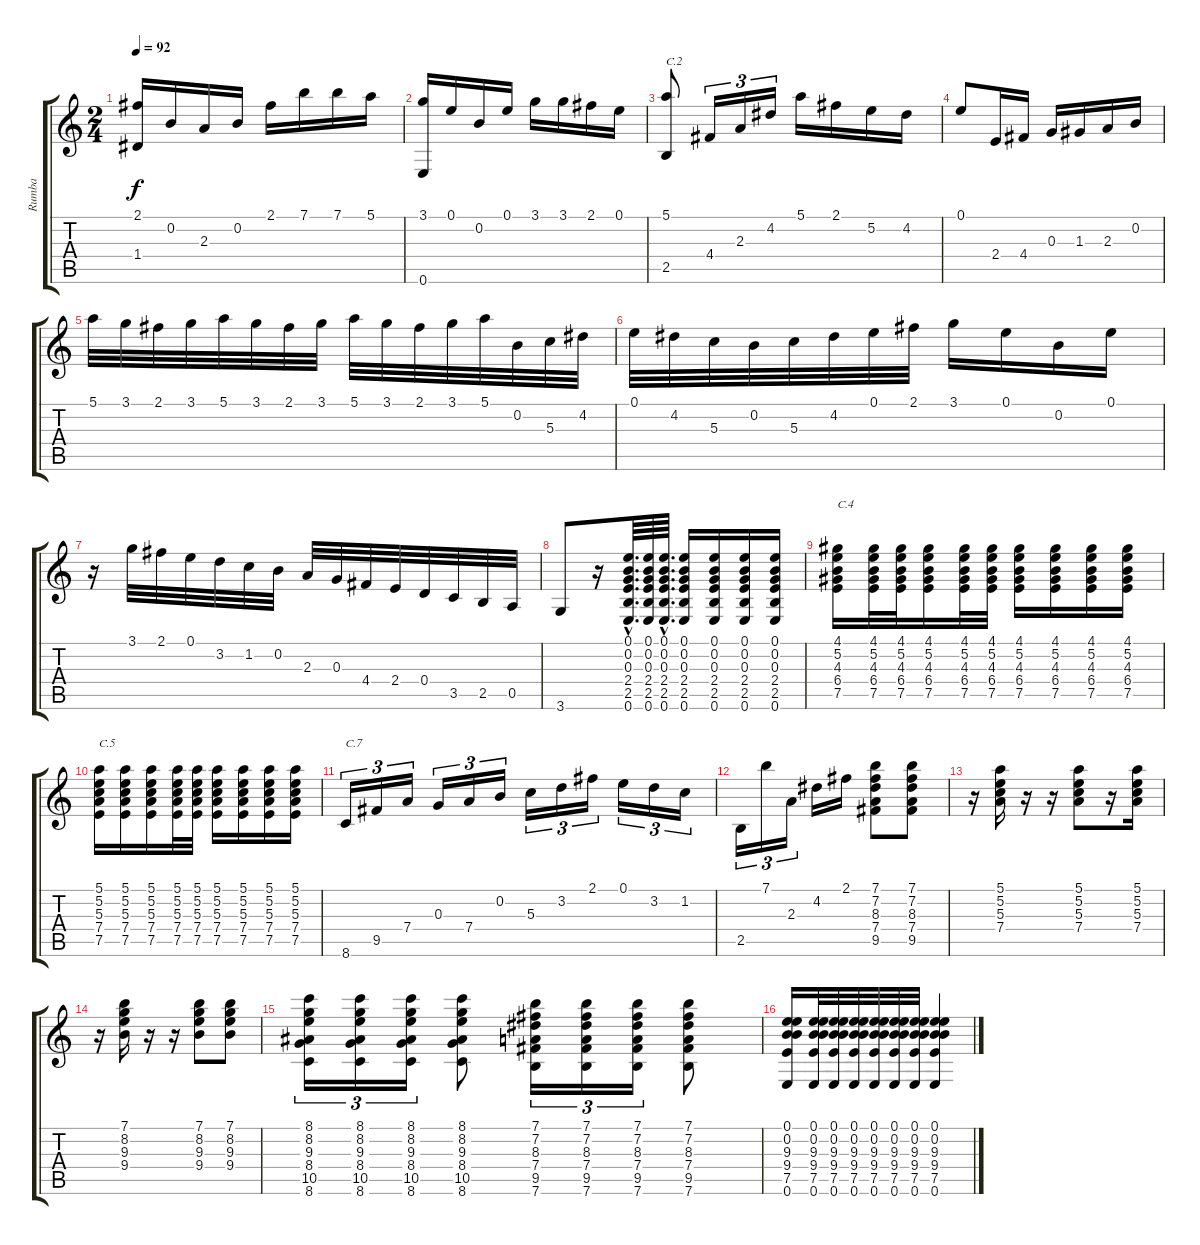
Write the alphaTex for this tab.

\track ("Rumba" "Rumba") {instrument acousticguitarnylon}
\staff {score tabs}
\tuning (E4 B3 G3 D3 A2 E2) {hide}
\ts (2 4)
\tempo 92
\clef g2
\ks c
(2.1 1.4).16{dy f} 0.2.16 2.3.16 0.2.16 2.1.16 7.1.16 7.1.16 5.1.16 |
(3.1 0.6).16 0.1.16 0.2.16 0.1.16 3.1.16 3.1.16 2.1.16 0.1.16 |
(5.1 2.5).8{txt "C.2"} 4.4.16{tu (3 2)} 2.3.16{tu (3 2)} 4.2.16{tu (3 2)} 5.1.16 2.1.16 5.2.16 4.2.16 |
0.1.8 2.4.16 4.4.16 0.3.16 1.3.16 2.3.16 0.2.16 |
5.1.32 3.1.32 2.1.32 3.1.32 5.1.32 3.1.32 2.1.32 3.1.32 5.1.32 3.1.32 2.1.32 3.1.32 5.1.32 0.2.32 5.3.32 4.2.32 |
0.1.32 4.2.32 5.3.32 0.2.32 5.3.32 4.2.32 0.1.32 2.1.32 3.1.16 0.1.16 0.2.16 0.1.16 |
r.16 3.1.32 2.1.32 0.1.32 3.2.32 1.2.32 0.2.32 2.3.32 0.3.32 4.4.32 2.4.32 0.4.32 3.5.32 2.5.32 0.5.32 |
3.6.8 r.16 (0.1{hac} 0.2{hac} 0.3{hac} 2.4{hac} 2.5{hac} 0.6{hac}).64{d} (0.1 0.2 0.3 2.4 2.5 0.6).64 (0.1{hac} 0.2{hac} 0.3{hac} 2.4{hac} 2.5{hac} 0.6{hac}).64{d} (0.1 0.2 0.3 2.4 2.5 0.6).16 (0.1 0.2 0.3 2.4 2.5 0.6).16 (0.1 0.2 0.3 2.4 2.5 0.6).16 (0.1 0.2 0.3 2.4 2.5 0.6).16 |
(4.1 5.2 4.3 6.4 7.5).16{txt "C.4"} (4.1 5.2 4.3 6.4 7.5).32 (4.1 5.2 4.3 6.4 7.5).32 (4.1 5.2 4.3 6.4 7.5).16 (4.1 5.2 4.3 6.4 7.5).32 (4.1 5.2 4.3 6.4 7.5).32 (4.1 5.2 4.3 6.4 7.5).16 (4.1 5.2 4.3 6.4 7.5).16 (4.1 5.2 4.3 6.4 7.5).16 (4.1 5.2 4.3 6.4 7.5).16 |
(5.1 5.2 5.3 7.4 7.5).16{txt "C.5"} (5.1 5.2 5.3 7.4 7.5).16 (5.1 5.2 5.3 7.4 7.5).16 (5.1 5.2 5.3 7.4 7.5).32 (5.1 5.2 5.3 7.4 7.5).32 (5.1 5.2 5.3 7.4 7.5).16 (5.1 5.2 5.3 7.4 7.5).16 (5.1 5.2 5.3 7.4 7.5).16 (5.1 5.2 5.3 7.4 7.5).16 |
8.6.16{tu (3 2) txt "C.7"} 9.5.16{tu (3 2)} 7.4.16{tu (3 2)} 0.3.16{tu (3 2)} 7.4.16{tu (3 2)} 0.2.16{tu (3 2)} 5.3.16{tu (3 2)} 3.2.16{tu (3 2)} 2.1.16{tu (3 2)} 0.1.16{tu (3 2)} 3.2.16{tu (3 2)} 1.2.16{tu (3 2)} |
2.5.16{tu (3 2)} 7.1.16{tu (3 2)} 2.3.16{tu (3 2)} 4.2.16 2.1.16 (7.1 7.2 8.3 7.4 9.5).8 (7.1 7.2 8.3 7.4 9.5).8 |
r.16 (5.1 5.2 5.3 7.4).16 r.16 r.16 (5.1 5.2 5.3 7.4).8 r.16 (5.1 5.2 5.3 7.4).16 |
r.16 (7.1 8.2 9.3 9.4).16 r.16 r.16 (7.1 8.2 9.3 9.4).8 (7.1 8.2 9.3 9.4).8 |
(8.1 8.2 9.3 8.4 10.5 8.6).16{tu (3 2)} (8.1 8.2 9.3 8.4 10.5 8.6).16{tu (3 2)} (8.1 8.2 9.3 8.4 10.5 8.6).16{tu (3 2)} (8.1 8.2 9.3 8.4 10.5 8.6).8 (7.1 7.2 8.3 7.4 9.5 7.6).16{tu (3 2)} (7.1 7.2 8.3 7.4 9.5 7.6).16{tu (3 2)} (7.1 7.2 8.3 7.4 9.5 7.6).16{tu (3 2)} (7.1 7.2 8.3 7.4 9.5 7.6).8 |
(0.1 0.2 9.3 9.4 7.5 0.6).16 (0.1 0.2 9.3 9.4 7.5 0.6).32 (0.1 0.2 9.3 9.4 7.5 0.6).32 (0.1 0.2 9.3 9.4 7.5 0.6).32 (0.1 0.2 9.3 9.4 7.5 0.6).32 (0.1 0.2 9.3 9.4 7.5 0.6).32 (0.1 0.2 9.3 9.4 7.5 0.6).32 (0.1 0.2 9.3 9.4 7.5 0.6).4
